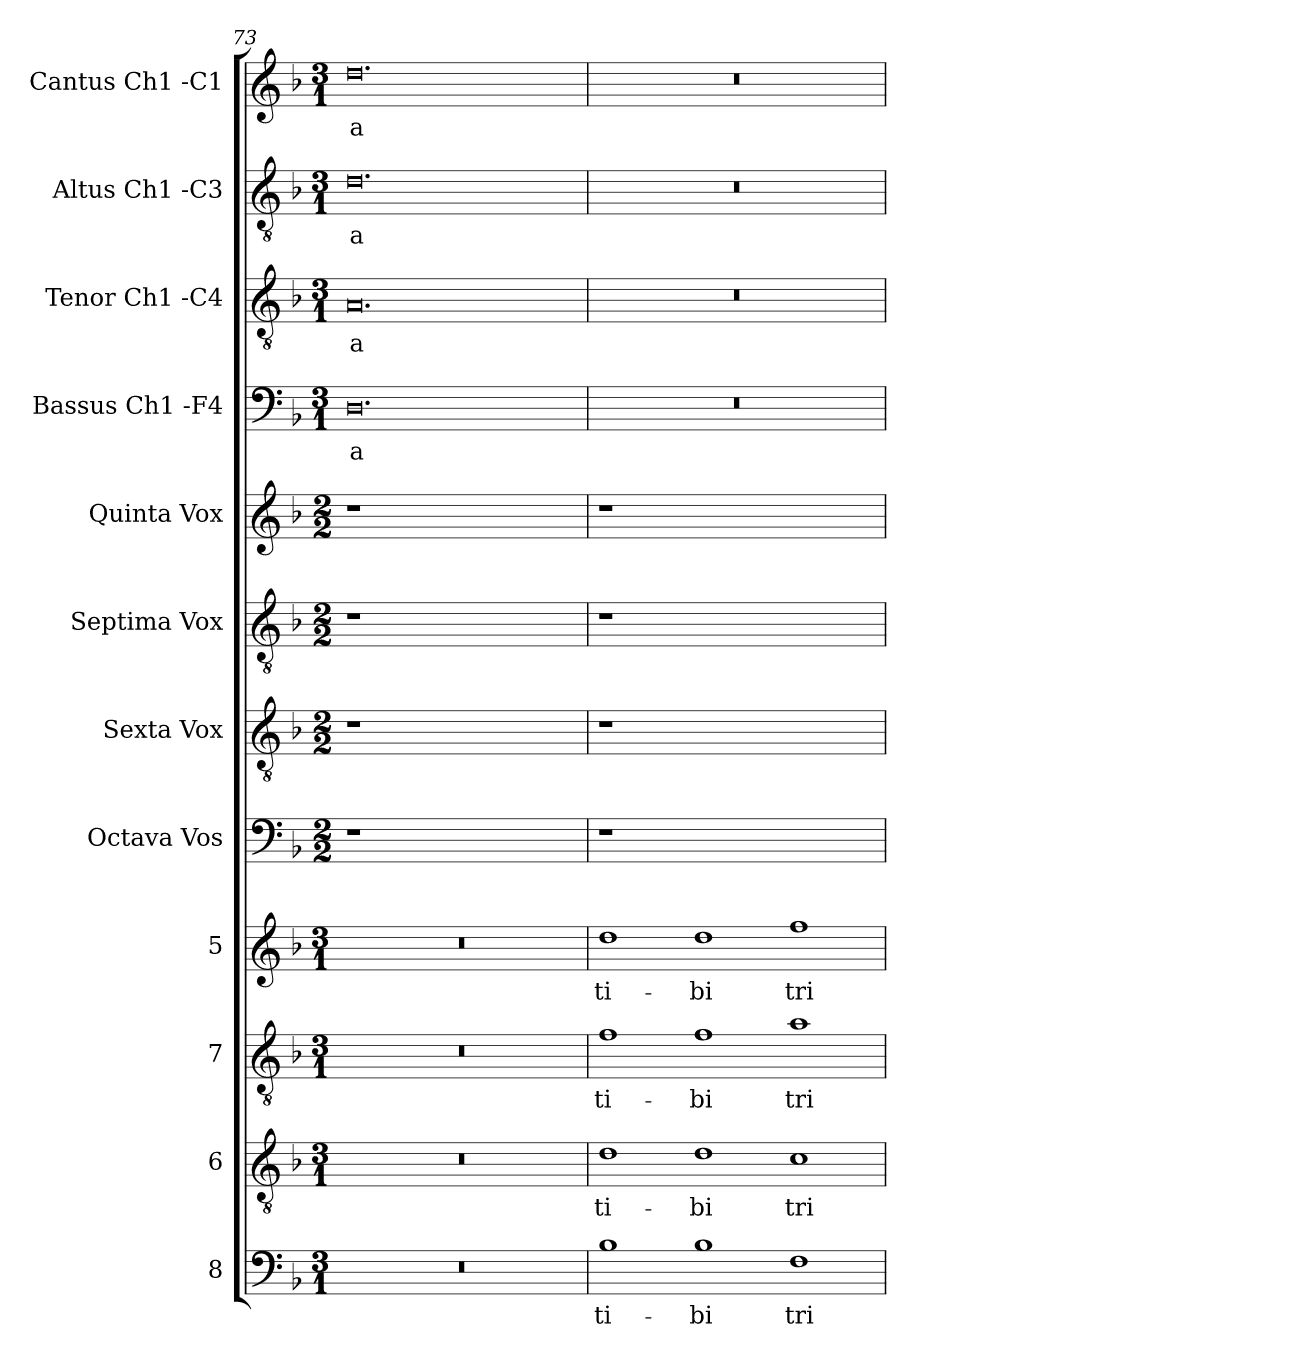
**kern	**text	**kern	**text	**kern	**text	**kern	**text	**kern	**kern	**kern	**kern	**kern	**text	**kern	**text	**kern	**text	**kern	**text
*part12	*part12	*part11	*part11	*part10	*part10	*part9	*part9	*part8	*part7	*part6	*part5	*part4	*part4	*part3	*part3	*part2	*part2	*part1	*part1
*staff12	*staff12	*staff11	*staff11	*staff10	*staff10	*staff9	*staff9	*staff8	*staff7	*staff6	*staff5	*staff4	*staff4	*staff3	*staff3	*staff2	*staff2	*staff1	*staff1
*I"8	*	*I"6	*	*I"7	*	*I"5	*	*I"Octava  Vos	*I"Sexta  Vox	*I"Septima  Vox	*I"Quinta  Vox	*I"Bassus  Ch1 -F4	*	*I"Tenor  Ch1 -C4	*	*I"Altus  Ch1 -C3	*	*I"Cantus  Ch1 -C1	*
*	*	*	*	*	*	*	*	*	*	*	*	*I'B	*	*I'T	*	*I'A	*	*I'C	*
!!LO:PB:g=z
*clefF4	*	*clefGv2	*	*clefGv2	*	*clefG2	*	*clefF4	*clefGv2	*clefGv2	*clefG2	*clefF4	*	*clefGv2	*	*clefGv2	*	*clefG2	*
*k[b-]	*	*k[b-]	*	*k[b-]	*	*k[b-]	*	*k[b-]	*k[b-]	*k[b-]	*k[b-]	*k[b-]	*	*k[b-]	*	*k[b-]	*	*k[b-]	*
*F:	*	*F:	*	*F:	*	*F:	*	*F:	*F:	*F:	*F:	*F:	*	*F:	*	*F:	*	*F:	*
*M3/1	*	*M3/1	*	*M3/1	*	*M3/1	*	*M2/2	*M2/2	*M2/2	*M2/2	*M3/1	*	*M3/1	*	*M3/1	*	*M3/1	*
=73	=73	=73	=73	=73	=73	=73	=73	=73	=73	=73	=73	=73	=73	=73	=73	=73	=73	=73	=73
!	!	!	!	!	!	!	!	!	!	!	!	!	!LO:LY:b:cj	!	!LO:LY:b:cj	!	!LO:LY:b:cj	!	!LO:LY:b:cj
0.r	.	0.r	.	0.r	.	0.r	.	1r	1r	1r	1r	0.D	-a	0.A	-a	0.d	-a	0.dd	-a
.	.	.	.	.	.	.	.	0ryy	0ryy	0ryy	0ryy	.	.	.	.	.	.	.	.
=74	=74	=74	=74	=74	=74	=74	=74	=74	=74	=74	=74	=74	=74	=74	=74	=74	=74	=74	=74
!	!LO:LY:b:cj	!	!LO:LY:b:cj	!	!LO:LY:b:cj	!	!LO:LY:b:cj	!	!	!	!	!	!	!	!	!	!	!	!
1B-	ti-	1d	ti-	1f	ti-	1dd	ti-	1r	1r	1r	1r	0.r	.	0.r	.	0.r	.	0.r	.
!	!LO:LY:b:cj	!	!LO:LY:b:cj	!	!LO:LY:b:cj	!	!LO:LY:b:cj	!	!	!	!	!	!	!	!	!	!	!	!
1B-	-bi	1d	-bi	1f	-bi	1dd	-bi	0ryy	0ryy	0ryy	0ryy	.	.	.	.	.	.	.	.
!	!LO:LY:b:cj	!	!LO:LY:b:cj	!	!LO:LY:b:cj	!	!LO:LY:b:cj	!	!	!	!	!	!	!	!	!	!	!	!
1F	tri-	1c	tri-	1a	tri-	1ff	tri-	.	.	.	.	.	.	.	.	.	.	.	.
=	=	=	=	=	=	=	=	=	=	=	=	=	=	=	=	=	=	=	=
*-	*-	*-	*-	*-	*-	*-	*-	*-	*-	*-	*-	*-	*-	*-	*-	*-	*-	*-	*-
